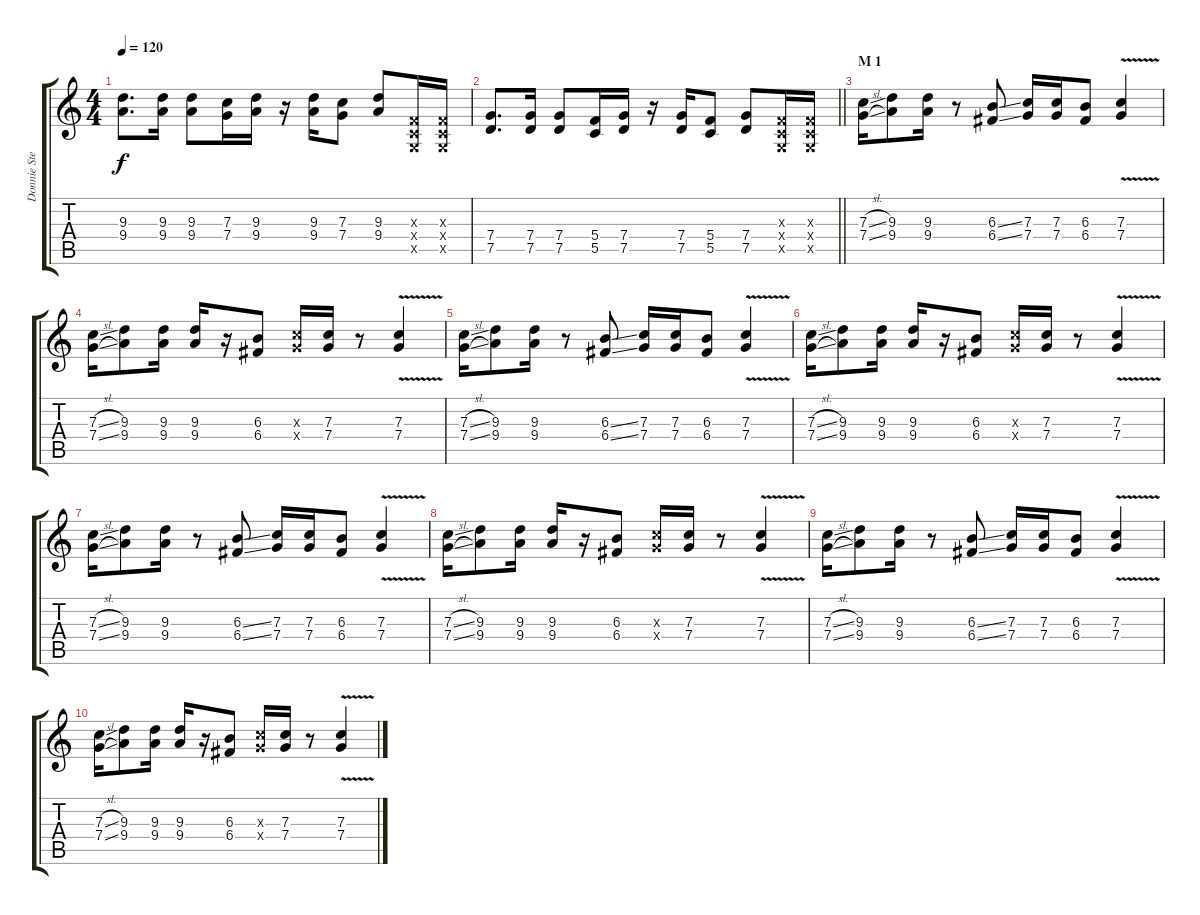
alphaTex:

\track ("Donnie Steele" "Donnie Ste") {instrument distortionguitar}
\staff {score tabs}
\tuning (D4 A3 F3 C3 G2 C2) {hide}
\ts (4 4)
\tempo 120
\clef g2
\ks c
(9.3 9.4).8{d dy f} (9.3 9.4).16 (9.3 9.4).8 (7.3 7.4).16 (9.3 9.4).16 r.16 (9.3 9.4).16 (7.3 7.4).8 (9.3 9.4).8 (0.3{x} 0.4{x} 0.5{x}).16 (0.3{x} 0.4{x} 0.5{x}).16 |
\barLineRight lightlight
(7.4 7.5).8{d} (7.4 7.5).16 (7.4 7.5).8 (5.4 5.5).16 (7.4 7.5).16 r.16 (7.4 7.5).16 (5.4 5.5).8 (7.4 7.5).8 (0.3{x} 0.4{x} 0.5{x}).16 (0.3{x} 0.4{x} 0.5{x}).16 |
\section ("" "M 1")
(7.3{sl} 7.4{sl}).16{volume 8} (9.3 9.4).8 (9.3 9.4).16 r.8 (6.3{ss} 6.4{ss}).8 (7.3 7.4).16 (7.3 7.4).16 (6.3 6.4).8 (7.3{v} 7.4{v}).4 |
(7.3{sl} 7.4{sl}).16 (9.3 9.4).8 (9.3 9.4).16 (9.3 9.4).16 r.16 (6.3 6.4).8 (7.3{x} 7.4{x}).16 (7.3 7.4).16 r.8 (7.3{v} 7.4{v}).4 |
(7.3{sl} 7.4{sl}).16 (9.3 9.4).8 (9.3 9.4).16 r.8 (6.3{ss} 6.4{ss}).8 (7.3 7.4).16 (7.3 7.4).16 (6.3 6.4).8 (7.3{v} 7.4{v}).4 |
(7.3{sl} 7.4{sl}).16 (9.3 9.4).8 (9.3 9.4).16 (9.3 9.4).16 r.16 (6.3 6.4).8 (7.3{x} 7.4{x}).16 (7.3 7.4).16 r.8 (7.3{v} 7.4{v}).4 |
(7.3{sl} 7.4{sl}).16 (9.3 9.4).8 (9.3 9.4).16 r.8 (6.3{ss} 6.4{ss}).8 (7.3 7.4).16 (7.3 7.4).16 (6.3 6.4).8 (7.3{v} 7.4{v}).4 |
(7.3{sl} 7.4{sl}).16 (9.3 9.4).8 (9.3 9.4).16 (9.3 9.4).16 r.16 (6.3 6.4).8 (7.3{x} 7.4{x}).16 (7.3 7.4).16 r.8 (7.3{v} 7.4{v}).4 |
(7.3{sl} 7.4{sl}).16 (9.3 9.4).8 (9.3 9.4).16 r.8 (6.3{ss} 6.4{ss}).8 (7.3 7.4).16 (7.3 7.4).16 (6.3 6.4).8 (7.3{v} 7.4{v}).4 |
(7.3{sl} 7.4{sl}).16 (9.3 9.4).8 (9.3 9.4).16 (9.3 9.4).16 r.16 (6.3 6.4).8 (7.3{x} 7.4{x}).16 (7.3 7.4).16 r.8 (7.3{v} 7.4{v}).4
